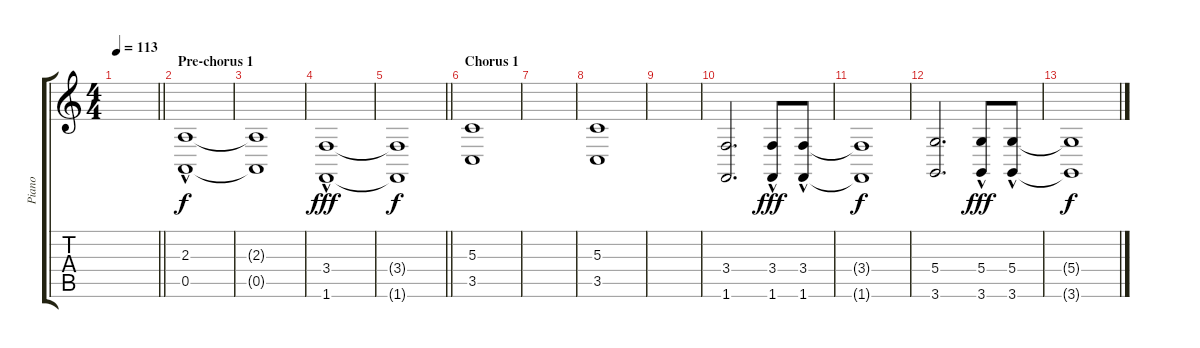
\track ("Piano" "Piano") {instrument acousticgrandpiano}
\staff {score tabs}
\tuning (E4 B3 G3 D3 A2 E2) {hide}
\ts (4 4)
\tempo 113
\clef g2
\barLineRight lightlight
\ks c
|
\section ("" "Pre-chorus 1")
(2.3{hac} 0.5{hac}).1 |
(2.3{t} 0.5{t}).1{dy f} |
(3.4{hac} 1.6{hac}).1{dy fff} |
\barLineRight lightlight
(3.4{t} 1.6{t}).1{dy f} |
\section ("" "Chorus 1")
(5.3 3.5).1 |
|
(5.3 3.5).1 |
|
(3.4 1.6).2{d} (3.4{hac} 1.6{hac}).8{dy fff} (3.4{hac} 1.6{hac}).8 |
(3.4{t} 1.6{t}).1{dy f} |
(5.4 3.6).2{d} (5.4{hac} 3.6{hac}).8{dy fff} (5.4{hac} 3.6{hac}).8 |
(5.4{t} 3.6{t}).1{dy f}
